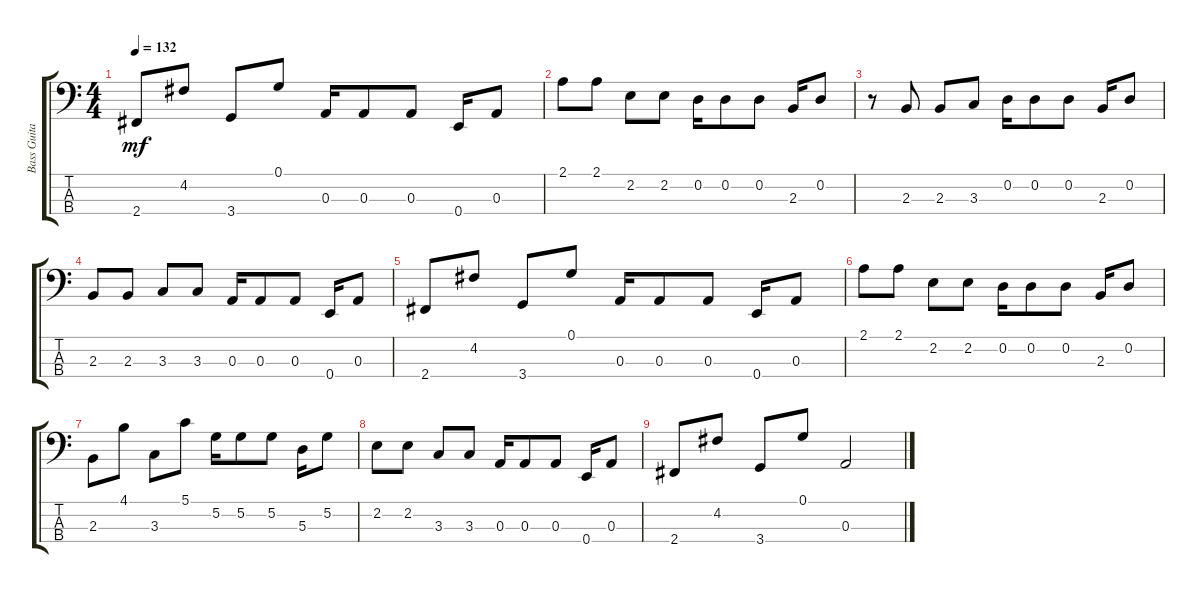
\track ("Bass Guitar" "Bass Guita") {instrument electricbassfinger}
\staff {score tabs}
\tuning (G2 D2 A1 E1) {hide}
\ts (4 4)
\tempo 132
\clef f4
\ks c
2.4.8{dy mf} 4.2.8 3.4.8 0.1.8 0.3.16 0.3.8 0.3.8 0.4.16 0.3.8 |
2.1.8 2.1.8 2.2.8 2.2.8 0.2.16 0.2.8 0.2.8 2.3.16 0.2.8 |
r.8 2.3.8 2.3.8 3.3.8 0.2.16 0.2.8 0.2.8 2.3.16 0.2.8 |
2.3.8 2.3.8 3.3.8 3.3.8 0.3.16 0.3.8 0.3.8 0.4.16 0.3.8 |
2.4.8 4.2.8 3.4.8 0.1.8 0.3.16 0.3.8 0.3.8 0.4.16 0.3.8 |
2.1.8 2.1.8 2.2.8 2.2.8 0.2.16 0.2.8 0.2.8 2.3.16 0.2.8 |
2.3.8 4.1.8 3.3.8 5.1.8 5.2.16 5.2.8 5.2.8 5.3.16 5.2.8 |
2.2.8 2.2.8 3.3.8 3.3.8 0.3.16 0.3.8 0.3.8 0.4.16 0.3.8 |
2.4.8 4.2.8 3.4.8 0.1.8 0.3.2
